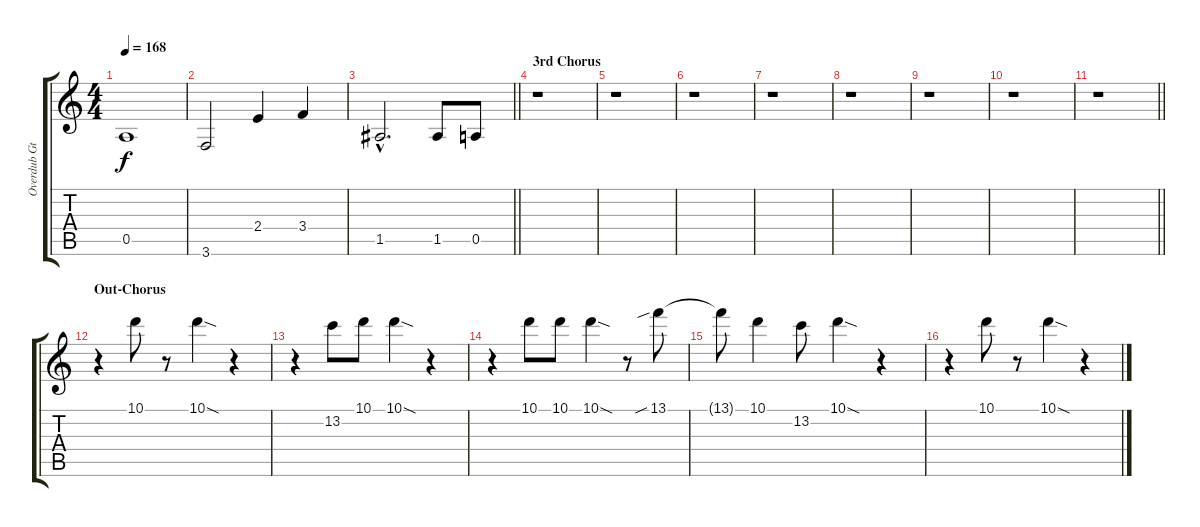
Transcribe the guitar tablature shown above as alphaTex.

\track ("Overdub Gtrs." "Overdub Gt") {instrument distortionguitar}
\staff {score tabs}
\tuning (E4 B3 G3 D3 A2 D2) {hide}
\ts (4 4)
\tempo 168
\clef g2
\ks c
0.5.1{dy f instrument electricguitarclean} |
3.6.2{instrument electricguitarclean} 2.4.4 3.4.4 |
\barLineRight lightlight
1.5{hac}.2{d instrument electricguitarclean} 1.5.8 0.5.8 |
\section ("" "3rd Chorus")
r.1 |
r.1 |
r.1 |
r.1 |
r.1 |
r.1 |
r.1 |
\barLineRight lightlight
r.1 |
\section ("" "Out-Chorus")
r.4{volume 16 instrument lead8bassandlead} 10.1.8 r.8 10.1{sod}.4 r.4 |
r.4 13.2.8 10.1.8 10.1{sod}.4 r.4 |
r.4 10.1.8 10.1.8 10.1{sod}.4 r.8 13.1{sib}.8 |
13.1{t}.8 10.1.4 13.2.8 10.1{sod}.4 r.4 |
r.4{instrument lead8bassandlead} 10.1.8 r.8 10.1{sod}.4 r.4
